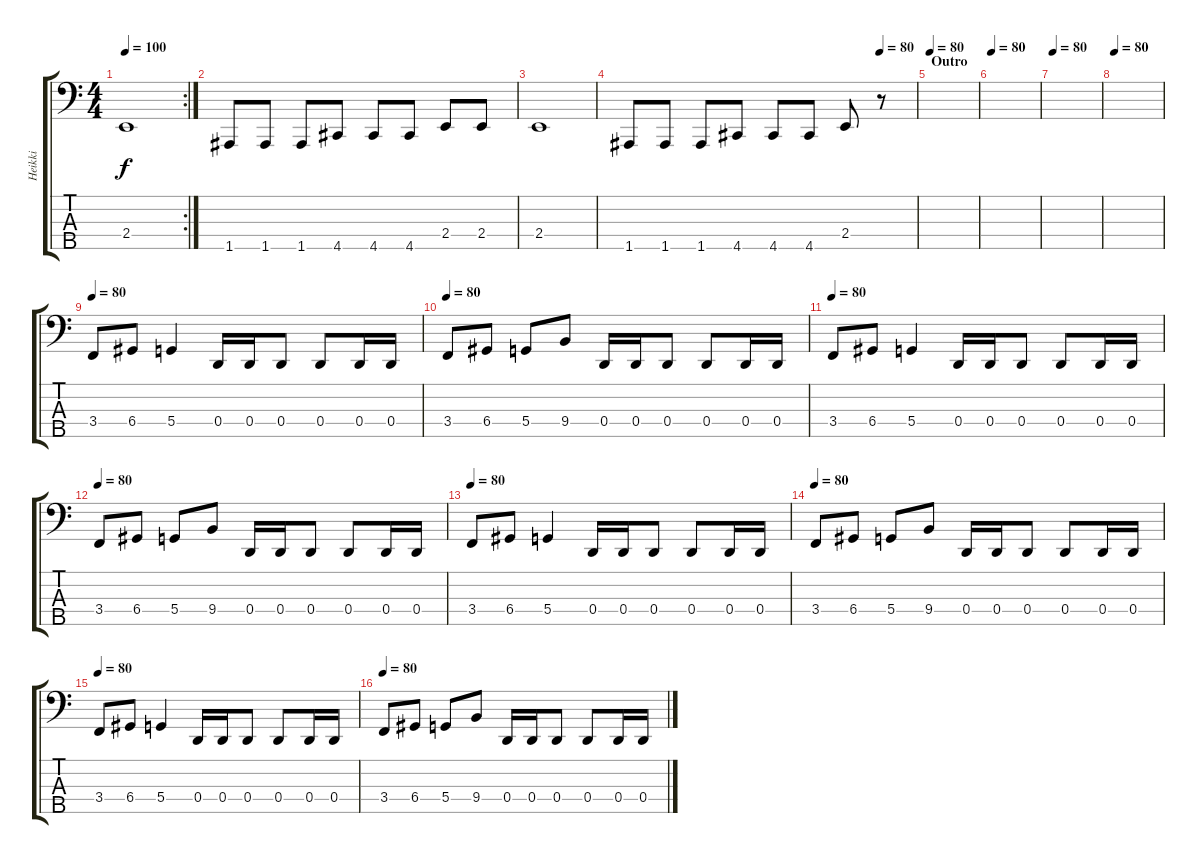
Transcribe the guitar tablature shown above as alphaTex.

\track ("Heikki" "Heikki") {instrument electricbassfinger}
\staff {score tabs}
\tuning (G2 D2 A1 D1 A0) {hide}
\rc 2
\ts (4 4)
\tempo 100
\clef f4
\ks c
2.4.1{dy f} |
1.5.8 1.5.8 1.5.8 4.5.8 4.5.8 4.5.8 2.4.8 2.4.8 |
2.4.1 |
\tempo (80 0.875)
1.5.8 1.5.8 1.5.8 4.5.8 4.5.8 4.5.8 2.4.8 r.8 |
\section ("" "Outro")
\tempo 80
|
\tempo 80
|
\tempo 80
|
\tempo 80
|
\tempo 80
3.4.8 6.4.8 5.4.4 0.4.16 0.4.16 0.4.8 0.4.8 0.4.16 0.4.16 |
\tempo 80
3.4.8 6.4.8 5.4.8 9.4.8 0.4.16 0.4.16 0.4.8 0.4.8 0.4.16 0.4.16 |
\tempo 80
3.4.8 6.4.8 5.4.4 0.4.16 0.4.16 0.4.8 0.4.8 0.4.16 0.4.16 |
\tempo 80
3.4.8 6.4.8 5.4.8 9.4.8 0.4.16 0.4.16 0.4.8 0.4.8 0.4.16 0.4.16 |
\tempo 80
3.4.8 6.4.8 5.4.4 0.4.16 0.4.16 0.4.8 0.4.8 0.4.16 0.4.16 |
\tempo 80
3.4.8 6.4.8 5.4.8 9.4.8 0.4.16 0.4.16 0.4.8 0.4.8 0.4.16 0.4.16 |
\tempo 80
3.4.8 6.4.8 5.4.4 0.4.16 0.4.16 0.4.8 0.4.8 0.4.16 0.4.16 |
\tempo 80
3.4.8 6.4.8 5.4.8 9.4.8 0.4.16 0.4.16 0.4.8 0.4.8 0.4.16 0.4.16
